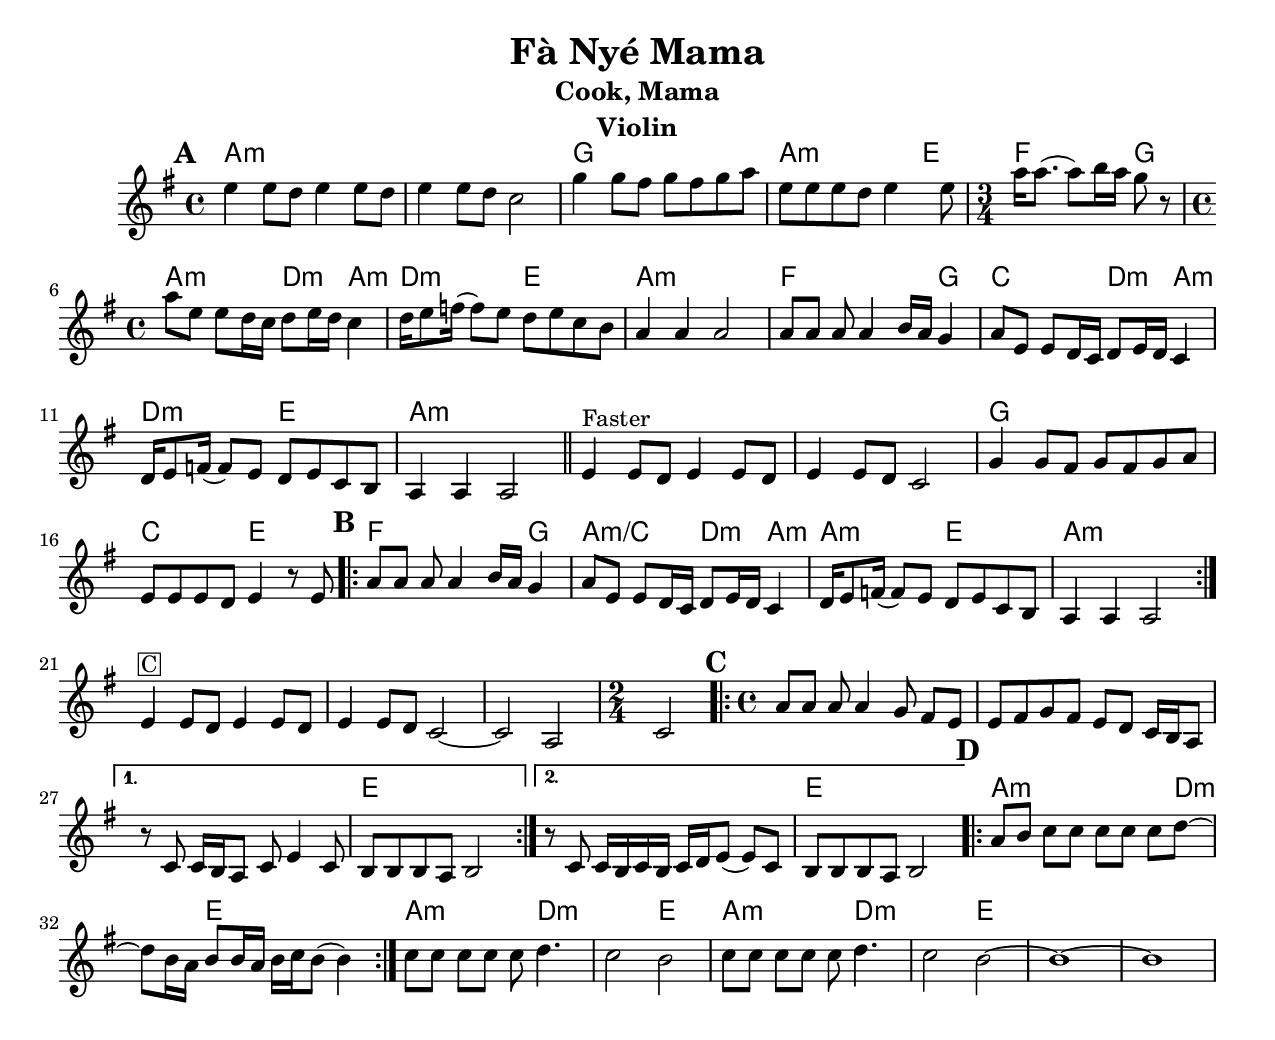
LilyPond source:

\version "2.18.0"
\include "english.ly"
%\pointAndClickOff
\paper{
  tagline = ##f
  print-all-headers = ##t
  #(set-paper-size "letter")
}
date = #(strftime "%d-%m-%Y" (localtime (current-time)))

%\markup{ \italic{ " Updated " \date  }  }

%\markup{ Got something to say? }

%#################################### Melody ########################
melody = \relative c'' {
  \clef treble
  \key g\major
  \time 4/4
  \set Score.markFormatter = #format-mark-box-alphabet

  %\partial 16*3 a16 d f   %lead in notes
  \repeat volta 2{
  \mark \default
   e4   e8 d e4 e8 d
        e4 e8 d c2
        g'4 g8 fs g fs g a
        e8 e e d e4 s8 e8|
   %{
   <<
      {
        e4   e8 d e4 e8 d
        e4 e8 d c2
        g'4 g8 fs g fs g a
        e8 e e d e4 s8 e8|
      }
      \\{
        c4 c8 b c4 c8 b%\segno
        c4 c8 b a2
        e'4 e8 d e d e fs
        c8 c c b c4 s8 c  %4
      }
    >>
   %}

    \time 3/4
  \set Score.markFormatter = #format-mark-box-alphabet
    a16 a8.(a8) b16 a g8 r8|%raised octave for harmony
    \time 4/4
  \set Score.markFormatter = #format-mark-box-alphabet
    a8 [e] e d16 c d8 e16 d c4|
    d16e8 f16 (f8) e d e c b|  %might be fs 3rd note
    a4 a a2  %8

    %a'16 a r a s8 a4 b16 a g8 r|
    a8 [a] a a4 b16 a g4|
    a8 [e] e d16 c d8 e16 d c4|
    d16e8 f16 (f8) e d e c b|  %might be fs 3rd note
    a4 a a2  %12
    \bar "||"


    e'4 ^Faster e8 d e4 e8 d  %13
    e4 e8 d c2
    g'4 g8 fs g fs g a
    e8 e e d e4 r8 e8|  %16


    \repeat volta 2{
  \mark \default
      a8 [a] a a4 b16 a g4|
      a8 [e] e d16 c d8 e16 d c4|
      d16e8 f16 (f8) e d e c b|  %might be fs 3rd note
      a4 a a2  %_  \markup {\italic {D.S.}}
      %{
      e'8 d e4 e8 d
      e4 e8 d c2   %21
      g'4 g8 fs g fs g a
      e8 e
      %}

    }
  }
  \break
  %*****************end of first tune******************

  % \alternative { { }{ } }
  %Faster
  e'4 ^\markup{ \box C } e8 d e4 e8 d|
  e4 e8 d c2~
  c2 a2
  \time 2/4 c2  %27
  \set Score.markFormatter = #format-mark-box-alphabet

  \time 4/4
  \set Score.markFormatter = #format-mark-box-alphabet
  %nested repeat********************************
  \repeat volta 2{
  \mark \default

    \repeat volta 2{
  \mark \default

      a'8  [a] a a4 g8 fs [e]|
      e8 fs g fs e d c16 b a8|
    }

    \alternative{
      {
        r8 c c16 b a8 c8 e4 c8|
        b8 b b a b2|
      }
      {
        r8 c c16 b c b c d e8(e)c|
        b8 b b a b2|
      }
    }

    \repeat volta 2{
  \mark \default
      a'8 [b] c c c [c] c d~|
      d b16 a b8 b16
      a b c b8(b4)|
    }
  }%end nested repeat
  %\repeat percent 2{  %repeat prev 2 measures
  c8 [c] c c c d4.|
  c2 b2
  %}
  c8 [c] c c c d4.|
  c2 b2~
  b1~
  b1

}
%################################# Lyrics #####################
%\addlyrics{  }
%################################# Chords #######################
harmonies = \chordmode {
  a1:m
  s1
  g1
  a4:m s2 e4
  f4 s4 g4
  a4:m s d4:m a4:m
  d4:m s4 e2
  a1:m
  f4 s2 g4
  c2 d4:m a4:m
  d2:m e2
  a1:m  %before double bar
  s1*2
  g1
  c2 e2 %repeat
  f4 s2 g4
  a2:m/c d4:m a4:m %c2/am   check out how to notate
  a2:m e2
  a1:m  %repeat  (watch out for the 2/4 bar)
  s2*13   %was *19
  e1  %2nd ending
  s1
  e1
  a8:m s8*6 d8:m
  s4 e4 s2  %short 2 bar repeat
  a4:m s8*3 d4:m s8
  s2
  e2
  %s2*4
  a4:m s8*3 d4:m
  s8*5 e2
}

\score {
  <<
    \new ChordNames {
      \set chordChanges = ##f

      \harmonies
    }
    \new Staff
    \melody
  >>
  \header{
    title= "Fà Nyé Mama"
    subtitle="Cook, Mama"
    composer= ""
    instrument = "Violin"
    arranger= ""
  }
  \midi{\tempo 4 = 120}
  \layout{indent = 1.0\cm}
}
%{
% more verses:
\markup{}
\markup {
  \fill-line {
    \hspace #0.1 % distance from left margin
    \column {
      \line { "1."
        \column {
          ""
        }
      }
      \hspace #0.2 % vertical distance between verses
      \line { "2."
        \column {
         ""
        }
      }
    }
    \hspace #0.1  % horiz. distance between columns
    \column {
      \line { "3."
        \column {
          ""
        }
      }
      \hspace #0.2 % distance between verses
      \line { "4."
        \column {
         ""
        }
      }
    }
    \hspace #0.1 % distance to right margin
  }
}

%}
